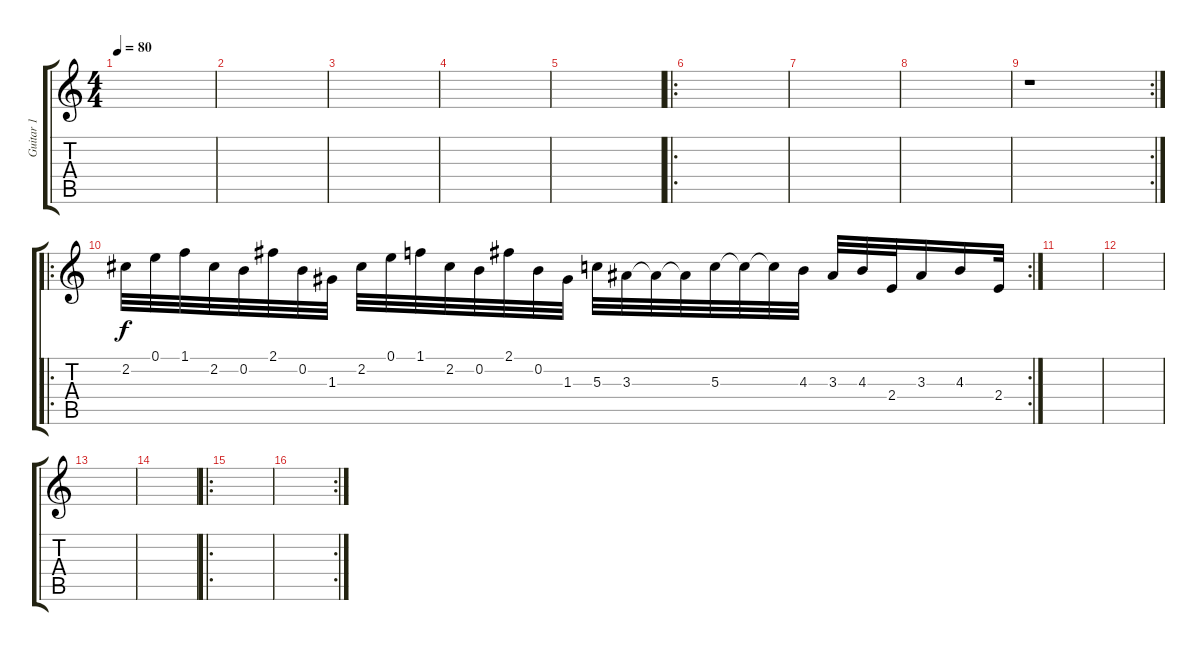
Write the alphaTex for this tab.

\track ("Guitar 1" "Guitar 1") {instrument acousticguitarsteel}
\staff {score tabs}
\tuning (E4 B3 G3 D3 A2 E2) {hide}
\ts (4 4)
\tempo 80
\clef g2
\ks c
|
|
|
|
|
\ro
|
|
|
\rc 2
r.1 |
\ro
\rc 2
2.2.32 0.1.32 1.1.32 2.2.32 0.2.32 2.1.32 0.2.32 1.3.32 2.2.32 0.1.32 1.1.32 2.2.32 0.2.32 2.1.32 0.2.32 1.3.32 5.3.32 3.3.32 3.3{t}.32 3.3{t}.32 5.3.32 5.3{t}.32 5.3{t}.32 4.3.32 3.3.32 4.3.32 2.4.32 3.3.16 4.3.16 2.4.32 |
|
|
|
|
\ro
|
\rc 2
